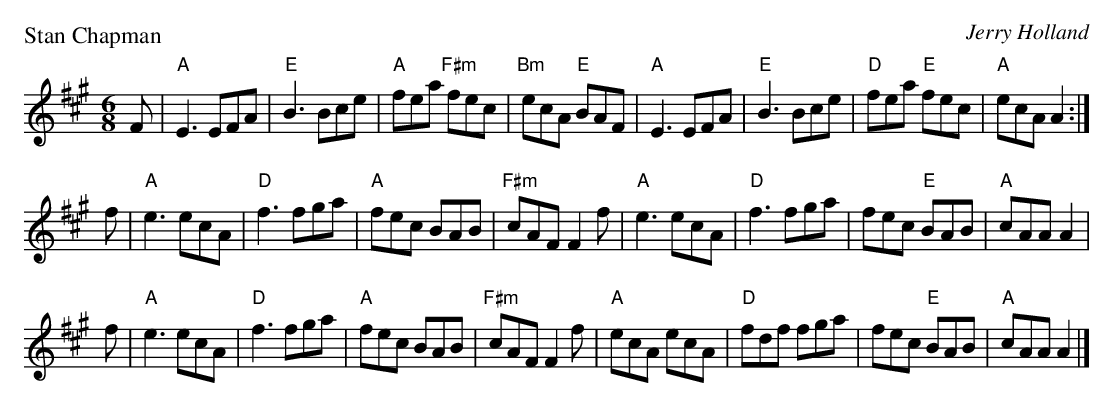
X:1
P:Stan Chapman
C:Jerry Holland
M:6/8
K:A
F| "A"E3 EFA| "E"B3 Bce| "A"fea "F#m"fec| "Bm"ecA "E"BAF|"A"E3 EFA| "E"B3 Bce| "D"fea "E"fec| "A"ecA A2 :|
f| "A"e3 ecA| "D"f3 fga| "A"fec BAB| "F#m"cAF F2f|"A"e3 ecA| "D"f3 fga| fec "E"BAB| "A"cAA A2|
f| "A"e3 ecA| "D"f3 fga| "A"fec BAB| "F#m"cAF F2f|"A"ecA ecA| "D"fdf fga| fec "E"BAB| "A"cAA A2 |]
